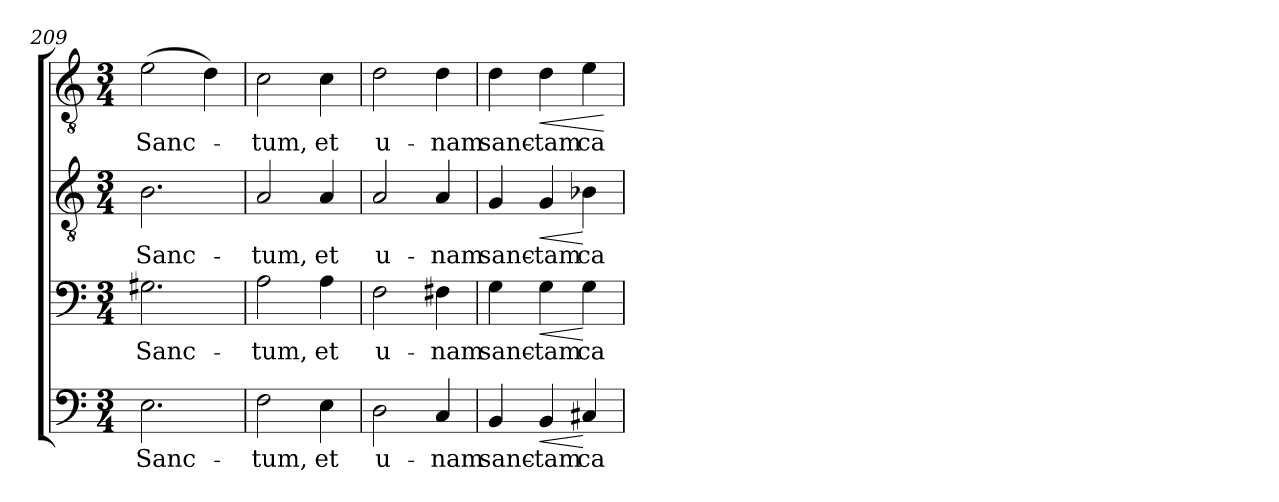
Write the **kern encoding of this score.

**kern	**text	**dynam	**kern	**text	**dynam	**kern	**text	**dynam	**kern	**text	**dynam
*part4	*part4	*part4	*part3	*part3	*part3	*part2	*part2	*part2	*part1	*part1	*part1
*staff4	*staff4	*staff4	*staff3	*staff3	*staff3	*staff2	*staff2	*staff2	*staff1	*staff1	*staff1
!!LO:PB:g=z
*clefF4	*	*	*clefF4	*	*	*clefGv2	*	*	*clefGv2	*	*
*k[]	*	*	*k[]	*	*	*k[]	*	*	*k[]	*	*
*C:	*	*	*C:	*	*	*C:	*	*	*C:	*	*
*M3/4	*	*	*M3/4	*	*	*M3/4	*	*	*M3/4	*	*
=209	=209	=209	=209	=209	=209	=209	=209	=209	=209	=209	=209
!	!LO:LY:b	!	!	!LO:LY:b	!	!	!LO:LY:b	!	!	!LO:LY:b	!
2.E\	Sanc-	.	2.G#X\	Sanc-	.	2.B\	Sanc-	.	(>2e\	Sanc-	.
.	.	.	.	.	.	.	.	.	4d\)	.	.
=210	=210	=210	=210	=210	=210	=210	=210	=210	=210	=210	=210
!	!LO:LY:b	!	!	!LO:LY:b	!	!	!LO:LY:b	!	!	!LO:LY:b	!
2F\	-tum,	.	2A\	-tum,	.	2A/	-tum,	.	2c\	-tum,	.
!	!LO:LY:b	!	!	!LO:LY:b	!	!	!LO:LY:b	!	!	!LO:LY:b	!
4E\	et	.	4A\	et	.	4A/	et	.	4c\	et	.
=211	=211	=211	=211	=211	=211	=211	=211	=211	=211	=211	=211
!	!LO:LY:b	!	!	!LO:LY:b	!	!	!LO:LY:b	!	!	!LO:LY:b	!
2D\	u-	.	2F\	u-	.	2A/	u-	.	2d\	u-	.
!	!LO:LY:b	!	!	!LO:LY:b	!	!	!LO:LY:b	!	!	!LO:LY:b	!
4C/	-nam	.	4F#X\	-nam	.	4A/	-nam	.	4d\	-nam	.
=212	=212	=212	=212	=212	=212	=212	=212	=212	=212	=212	=212
!	!LO:LY:b	!	!	!LO:LY:b	!	!	!LO:LY:b	!	!	!LO:LY:b	!
4BB/	sanc-	.	4G\	sanc-	.	4G/	sanc-	.	4d\	sanc-	.
!	!LO:LY:b	!LO:HP:b	!	!LO:LY:b	!LO:HP:b	!	!LO:LY:b	!LO:HP:b	!	!LO:LY:b	!LO:HP:b
4BB/	-tam	<	4G\	-tam	<	4G/	-tam	<	4d\	-tam	<
!	!LO:LY:b	!	!	!LO:LY:b	!	!	!LO:LY:b	!	!	!LO:LY:b	!
4C#X/	ca-	[	4G\	ca-	[	4B-X\	ca-	[	4e\	ca-	.
.	.	.	.	.	.	.	.	.	.	.	[
=	=	=	=	=	=	=	=	=	=	=	=
*-	*-	*-	*-	*-	*-	*-	*-	*-	*-	*-	*-
